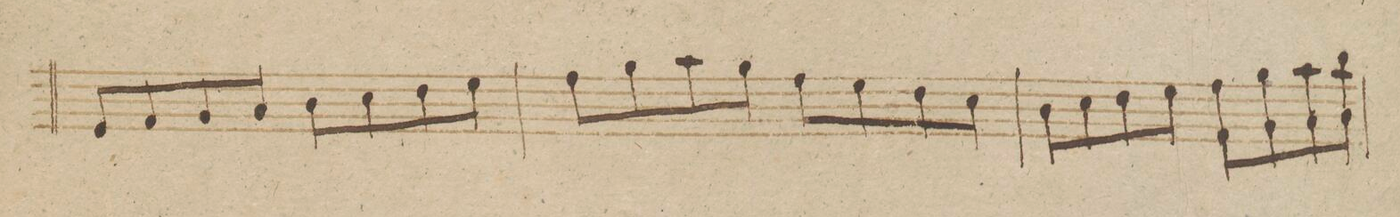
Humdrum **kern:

**kern	**dynam
*I"Viola.	*
*clefC3	*
*k[b-]	*
*met(c)	*
*M4/4	*
8E/L	.
8F/	.
8G/	.
8A/J	.
8c\L	.
8d\	.
8e\	.
8f\J	.
=137	=137
8g\L	.
8a\	.
8b-\	.
8a\J	.
8g\L	.
8f\	.
8e\	.
8d\J	.
=138	=138
8c\L	.
8d\	.
8e\	.
8f\J	.
8g\L 8G\	.
8a\ 8A\	.
8b-\ 8B-\	.
8cc\J 8c\	.
=139	=139
*-	*-
